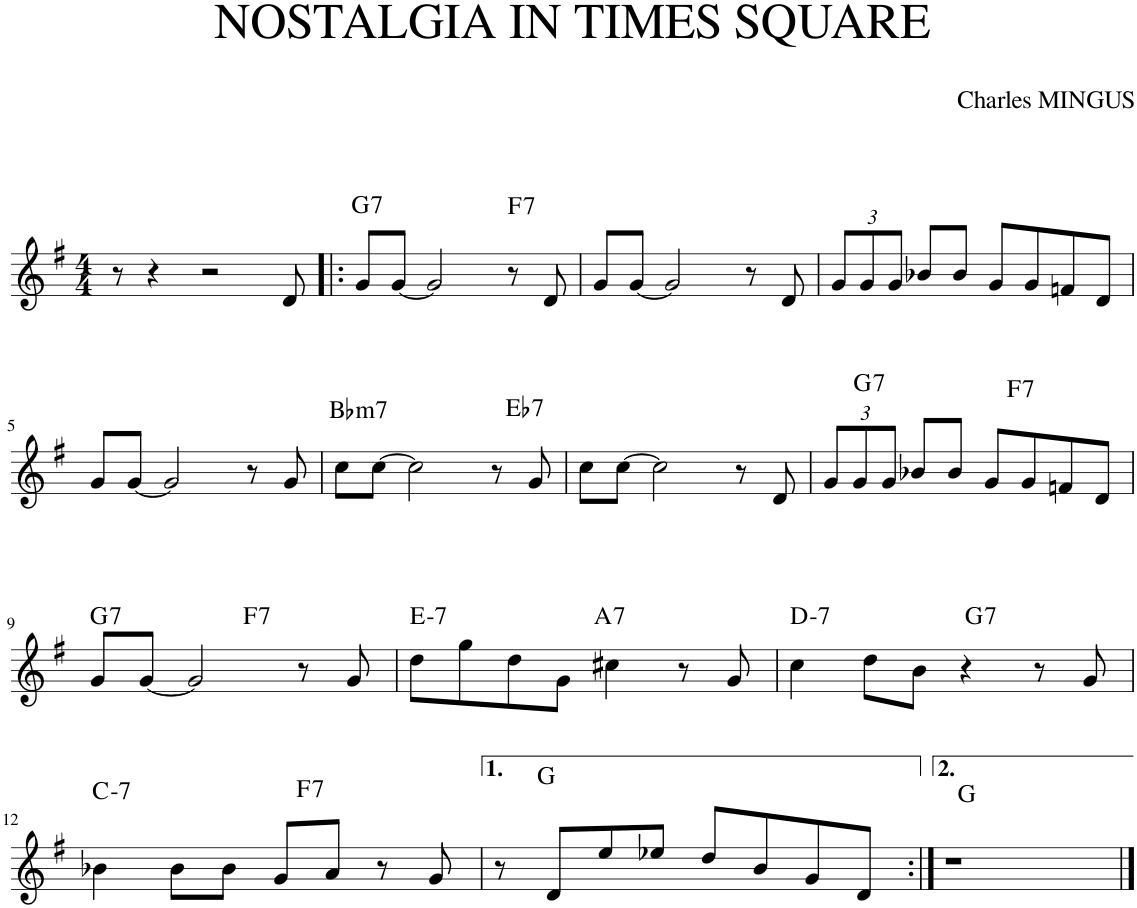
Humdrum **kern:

**kern	**harte
*part1	*part1
*staff1	*
*I"Piano	*
*I'Pno.	*
*clefG2	*
*k[f#]	*
*M4/4	*
=1	=1
8r	.
4r	.
2r	.
8d/	.
=2!|:	=2!|:
!	!LO:H:kt=7
8g/L	G:7
[8g/J	.
2g/]	.
!	!LO:H:kt=7
8r	F:7
8d/	.
=3	=3
8g/L	.
[8g/J	.
2g/]	.
8r	.
8d/	.
=4	=4
*Xbrackettup	*
12g/L	.
12g/	.
12g/J	.
8b-X/L	.
8b-/J	.
8g/L	.
8g/	.
8fn/	.
8d/J	.
!!LO:LB:g=z
=5	=5
8g/L	.
[8g/J	.
2g/]	.
8r	.
8g/	.
=6	=6
8cc\L	.
[8cc\J	.
2cc\]	.
8r	.
8g/	.
=7	=7
!	!LO:H:kt=m7
8cc\L	Bb:min7
[8cc\J	.
2cc\]	.
!	!LO:H:kt=7
8r	Eb:7
8d/	.
=8	=8
12g/L	.
!	!LO:H:kt=7
12g/	G:7
12g/J	.
8b-X/L	.
8b-/J	.
8g/L	.
!	!LO:H:kt=7
8g/	F:7
8fn/	.
8d/J	.
!!LO:LB:g=z
=9	=9
!	!LO:H:kt=7
*^	*
8g/L	2ryy	G:7
[8g/J	.	.
2g/]	.	.
!	!	!LO:H:kt=7
.	2ryy	F:7
8r	.	.
8g/	.	.
=10	=10	=10
!	!	!LO:H:kt=7
*v	*v	*
8dd\L	E:min7
8gg\	.
8dd\	.
8g\J	.
4cc#X\	.
!	!LO:H:kt=7
8r	A:7
8g/	.
=11	=11
!	!LO:H:kt=7
4cc\	D:min7
8dd\L	.
8b\J	.
4r	.
!	!LO:H:kt=7
8r	G:7
8g/	.
!!LO:LB:g=z
=12	=12
!	!LO:H:kt=7
4b-X\	C:min7
8b-\L	.
8b-\J	.
8g/L	.
!	!LO:H:kt=7
8a/J	F:7
8r	.
8g/	.
=13	=13
8r	.
8d/L	.
8ee/	G:maj
8ee-X/J	.
8dd/L	.
8b/	.
8g/	.
8d/J	.
=14:|!	=14:|!
1r	G:maj
==	==
*-	*-
